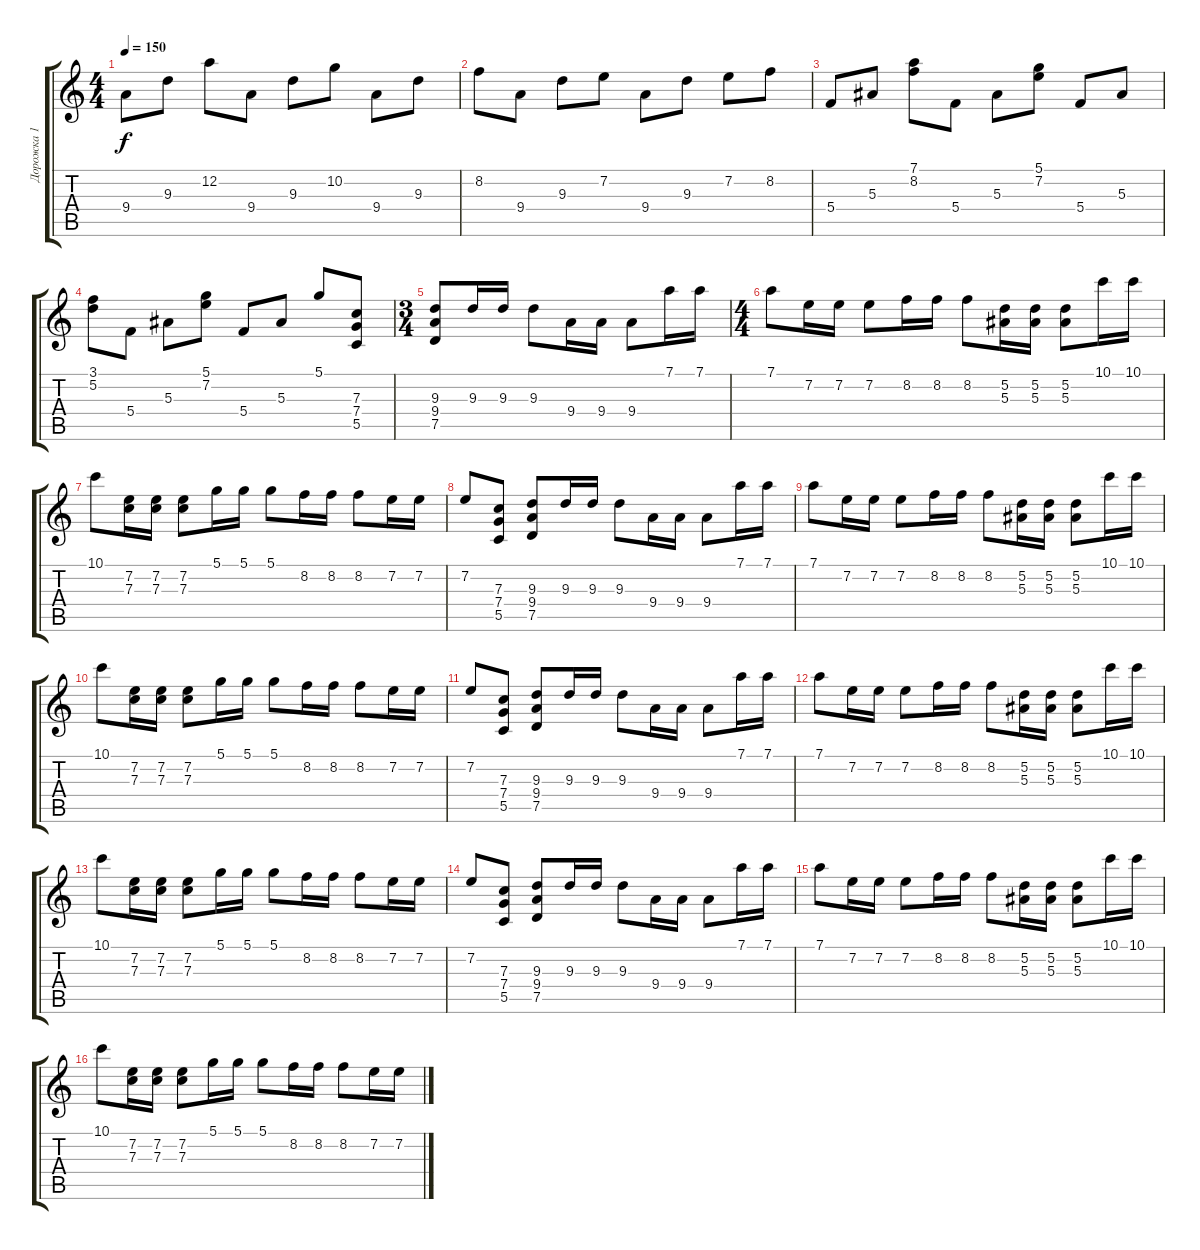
\track ("Дорожка 1" "Дорожка 1") {instrument acousticguitarsteel}
\staff {score tabs}
\tuning (D4 A3 F3 C3 G2 D2) {hide}
\ts (4 4)
\tempo 150
\clef g2
\ks c
9.4.8{dy f instrument acousticguitarsteel} 9.3.8 12.2.8 9.4.8 9.3.8 10.2.8 9.4.8 9.3.8 |
8.2.8 9.4.8 9.3.8 7.2.8 9.4.8 9.3.8 7.2.8 8.2.8 |
5.4.8{instrument acousticguitarsteel} 5.3.8 (7.1 8.2).8 5.4.8 5.3.8 (5.1 7.2).8 5.4.8 5.3.8 |
(3.1 5.2).8 5.4.8 5.3.8 (5.1 7.2).8 5.4.8 5.3.8 5.1.8 (7.3 7.4 5.5).8 |
\ts (3 4)
(9.3 9.4 7.5).8 9.3.16 9.3.16 9.3.8 9.4.16 9.4.16 9.4.8 7.1.16 7.1.16 |
\ts (4 4)
7.1.8 7.2.16 7.2.16 7.2.8 8.2.16 8.2.16 8.2.8 (5.2 5.3).16 (5.2 5.3).16 (5.2 5.3).8 10.1.16 10.1.16 |
10.1.8 (7.2 7.3).16 (7.2 7.3).16 (7.2 7.3).8 5.1.16 5.1.16 5.1.8 8.2.16 8.2.16 8.2.8 7.2.16 7.2.16 |
7.2.8 (7.3 7.4 5.5).8 (9.3 9.4 7.5).8 9.3.16 9.3.16 9.3.8 9.4.16 9.4.16 9.4.8 7.1.16 7.1.16 |
7.1.8 7.2.16 7.2.16 7.2.8 8.2.16 8.2.16 8.2.8 (5.2 5.3).16 (5.2 5.3).16 (5.2 5.3).8 10.1.16 10.1.16 |
10.1.8 (7.2 7.3).16 (7.2 7.3).16 (7.2 7.3).8 5.1.16 5.1.16 5.1.8 8.2.16 8.2.16 8.2.8 7.2.16 7.2.16 |
7.2.8 (7.3 7.4 5.5).8 (9.3 9.4 7.5).8 9.3.16 9.3.16 9.3.8 9.4.16 9.4.16 9.4.8 7.1.16 7.1.16 |
7.1.8 7.2.16 7.2.16 7.2.8 8.2.16 8.2.16 8.2.8 (5.2 5.3).16 (5.2 5.3).16 (5.2 5.3).8 10.1.16 10.1.16 |
10.1.8 (7.2 7.3).16 (7.2 7.3).16 (7.2 7.3).8 5.1.16 5.1.16 5.1.8 8.2.16 8.2.16 8.2.8 7.2.16 7.2.16 |
7.2.8 (7.3 7.4 5.5).8 (9.3 9.4 7.5).8 9.3.16 9.3.16 9.3.8 9.4.16 9.4.16 9.4.8 7.1.16 7.1.16 |
7.1.8 7.2.16 7.2.16 7.2.8 8.2.16 8.2.16 8.2.8 (5.2 5.3).16 (5.2 5.3).16 (5.2 5.3).8 10.1.16 10.1.16 |
10.1.8 (7.2 7.3).16 (7.2 7.3).16 (7.2 7.3).8 5.1.16 5.1.16 5.1.8 8.2.16 8.2.16 8.2.8 7.2.16 7.2.16
